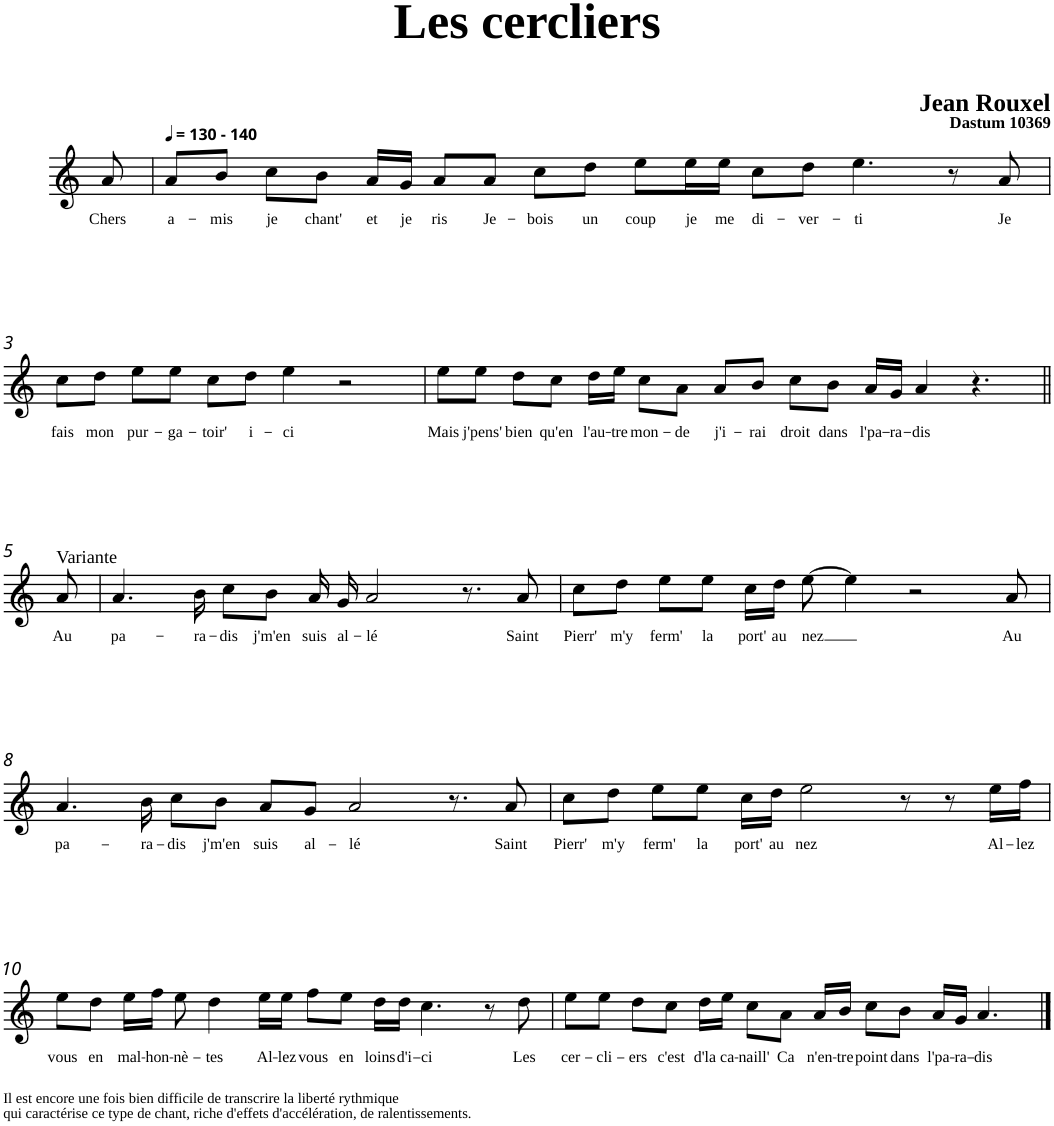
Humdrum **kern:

**kern	**text
*part1	*part1
*staff1	*staff1
*clefG2	*
*k[]	*
=1	=1
!	!LO:LY:b
8a/	Chers
=2	=2
*MM130	*
!LO:TX:a:B:t=- 140	!
!	!LO:LY:b
8a/L	a-
!	!LO:LY:b
8b/J	-mis
!	!LO:LY:b
8cc\L	je
!	!LO:LY:b
8b\J	chant'
!	!LO:LY:b
16a/LL	et
!	!LO:LY:b
16g/JJ	je
!	!LO:LY:b
8a/L	ris
!	!LO:LY:b
8a/J	Je-
!	!LO:LY:b
8cc\L	-bois
!	!LO:LY:b
8dd\J	un
!	!LO:LY:b
8ee\L	coup
!	!LO:LY:b
16ee\L	je
!	!LO:LY:b
16ee\JJ	me
!	!LO:LY:b
8cc\L	di-
!	!LO:LY:b
8dd\J	-ver-
!	!LO:LY:b
4.ee\	-ti
8r	.
!	!LO:LY:b
8a/	Je
!!LO:LB:g=z
=3	=3
!	!LO:LY:b
8cc\L	fais
!	!LO:LY:b
8dd\J	mon
!	!LO:LY:b
8ee\L	pur-
!	!LO:LY:b
8ee\J	-ga-
!	!LO:LY:b
8cc\L	-toir'
!	!LO:LY:b
8dd\J	i-
!	!LO:LY:b
4ee\	-ci
2r	.
=4	=4
!	!LO:LY:b
8ee\L	Mais
!	!LO:LY:b
8ee\J	j'pens'
!	!LO:LY:b
8dd\L	bien
!	!LO:LY:b
8cc\J	qu'en
!	!LO:LY:b
16dd\LL	l'au-
!	!LO:LY:b
16ee\JJ	-tre
!	!LO:LY:b
8cc\L	mon-
!	!LO:LY:b
8a\J	-de
!	!LO:LY:b
8a/L	j'i-
!	!LO:LY:b
8b/J	-rai
!	!LO:LY:b
8cc\L	droit
!	!LO:LY:b
8b\J	dans
!	!LO:LY:b
16a/LL	l'pa-
!	!LO:LY:b
16g/JJ	-ra-
!	!LO:LY:b
4a/	-dis
4.r	.
!!LO:LB:g=z
=5||	=5||
!LO:TX:a:t=Variante	!
!	!LO:LY:b
8a/	Au
=6	=6
!	!LO:LY:b
4.a/	pa-
!	!LO:LY:b
16b\	-ra-
!	!LO:LY:b
8cc\L	-dis
!	!LO:LY:b
8b\J	j'm'en
!	!LO:LY:b
16a/	suis
!	!LO:LY:b
16g/	al-
!	!LO:LY:b
[8.a/	-lé
16ryy	.
8.r	.
!	!LO:LY:b
8a/	Saint
=7	=7
!	!LO:LY:b
8cc\L	Pierr'
16%5a/]	.
!	!LO:LY:b
8dd\J	m'y
!	!LO:LY:b
8ee\L	ferm'
!	!LO:LY:b
8ee\J	la
!	!LO:LY:b
16cc\LL	port'
!	!LO:LY:b
16dd\JJ	au
!	!LO:LY:b
[8ee\	nez
4ee\]	.
2r	.
!	!LO:LY:b
8a/	Au
!!LO:LB:g=z
=8	=8
!	!LO:LY:b
4.a/	pa-
!	!LO:LY:b
16b\	-ra-
!	!LO:LY:b
8cc\L	-dis
!	!LO:LY:b
8b\J	j'm'en
!	!LO:LY:b
8a/L	suis
!	!LO:LY:b
8g/J	al-
!	!LO:LY:b
[16a/	-lé
4..ryy	.
8.r	.
!	!LO:LY:b
8a/	Saint
=9	=9
!	!LO:LY:b
8cc\L	Pierr'
4..a/]	.
!	!LO:LY:b
8dd\J	m'y
!	!LO:LY:b
8ee\L	ferm'
!	!LO:LY:b
8ee\J	la
!	!LO:LY:b
16cc\LL	port'
!	!LO:LY:b
16dd\JJ	au
!	!LO:LY:b
[4.ee\	nez
8r	.
8r	.
!	!LO:LY:b
16ee\LL	Al-
!	!LO:LY:b
16ff\JJ	-lez
!!LO:LB:g=z
=10	=10
!	!LO:LY:b
8ee\L	vous
8ee\]	.
!	!LO:LY:b
8dd\J	en
!	!LO:LY:b
16ee\LL	mal-
!	!LO:LY:b
16ff\JJ	-hon-
!	!LO:LY:b
8ee\	-nè-
!	!LO:LY:b
4dd\	-tes
!	!LO:LY:b
16ee\LL	Al-
!	!LO:LY:b
16ee\JJ	-lez
!	!LO:LY:b
8ff\L	vous
!	!LO:LY:b
8ee\J	en
!	!LO:LY:b
16dd\LL	loins
!	!LO:LY:b
16dd\JJ	d'i-
!	!LO:LY:b
4.cc\	-ci
8r	.
!	!LO:LY:b
8dd\	Les
=11	=11
!	!LO:LY:b
8ee\L	cer-
!	!LO:LY:b
8ee\J	-cli-
!	!LO:LY:b
8dd\L	-ers
!	!LO:LY:b
8cc\J	c'est
!	!LO:LY:b
16dd\LL	d'la
!	!LO:LY:b
16ee\JJ	ca-
!	!LO:LY:b
8cc\L	-naill'
!	!LO:LY:b
8a\J	Ca
!	!LO:LY:b
16a/LL	n'en-
!	!LO:LY:b
16b/JJ	-tre
!	!LO:LY:b
8cc\L	point
!	!LO:LY:b
8b\J	dans
!	!LO:LY:b
16a/LL	l'pa-
!	!LO:LY:b
16g/JJ	-ra-
!	!LO:LY:b
4.a/	-dis
==	==
*-	*-
